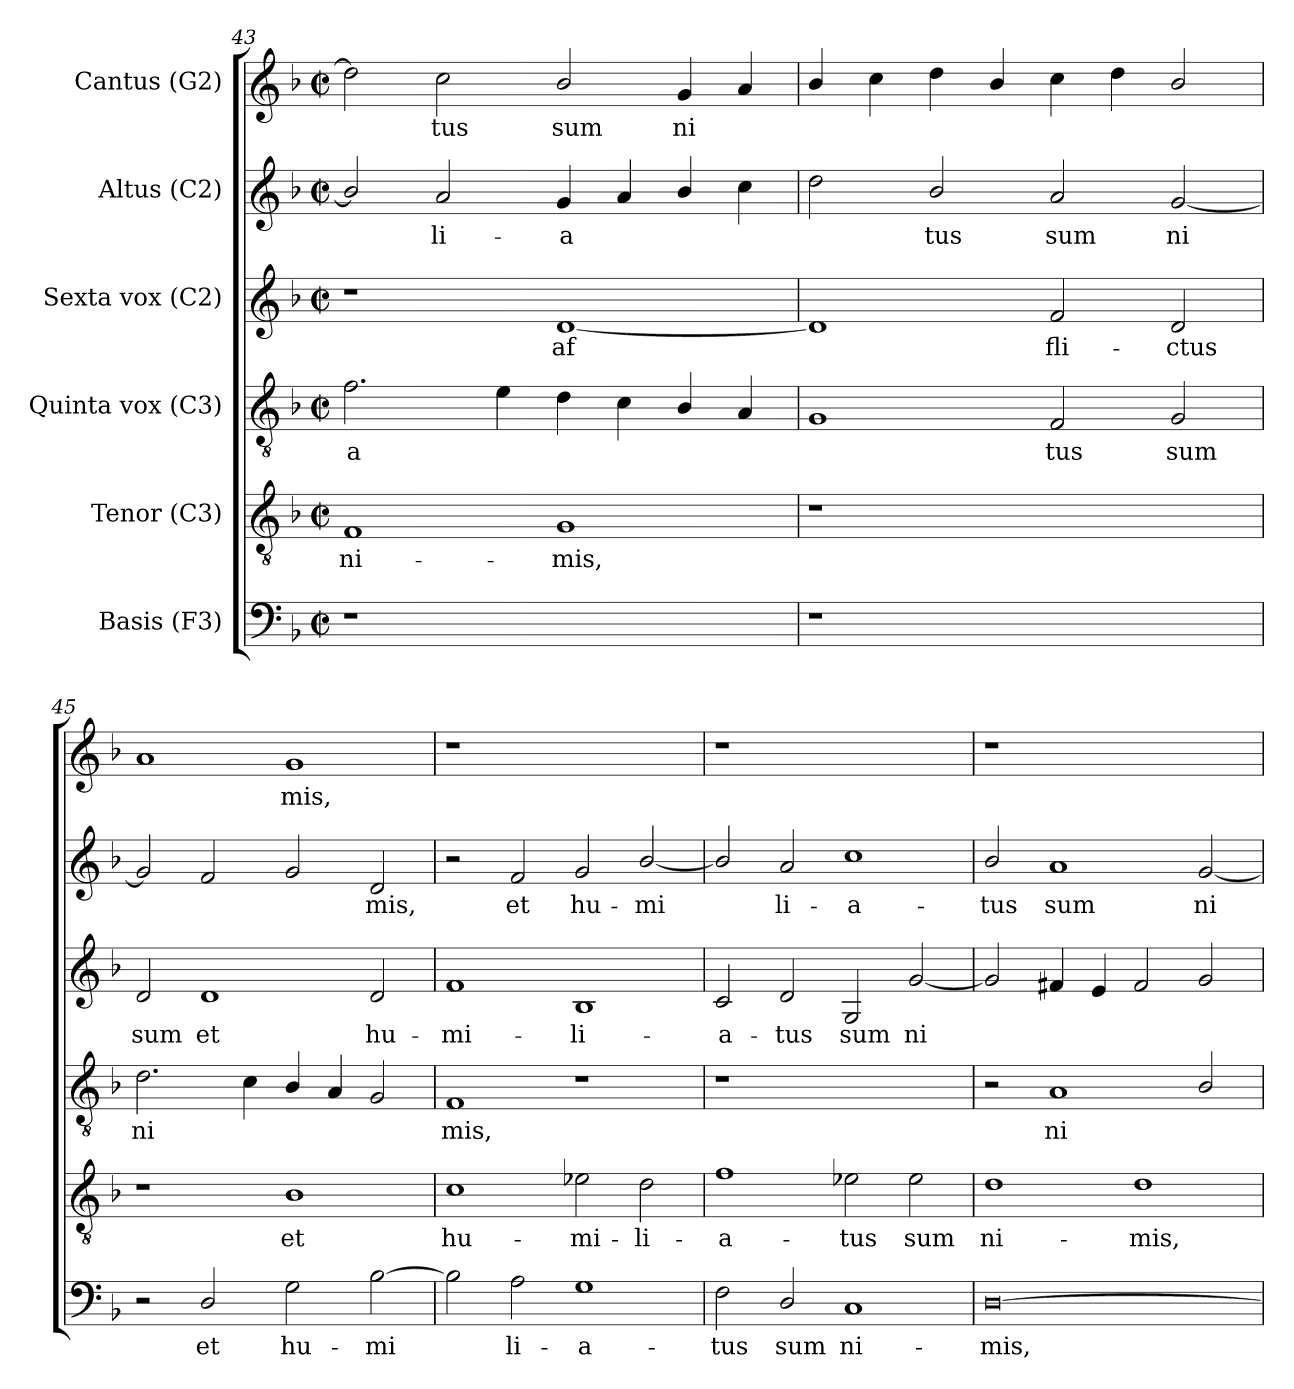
**kern	**text	**kern	**text	**kern	**text	**kern	**text	**kern	**text	**kern	**text
*part6	*part6	*part5	*part5	*part4	*part4	*part3	*part3	*part2	*part2	*part1	*part1
*staff6	*staff6	*staff5	*staff5	*staff4	*staff4	*staff3	*staff3	*staff2	*staff2	*staff1	*staff1
*I"Basis (F3)	*	*I"Tenor (C3)	*	*I"Quinta vox (C3)	*	*I"Sexta vox (C2)	*	*I"Altus (C2)	*	*I"Cantus (G2)	*
*clefF4	*	*clefGv2	*	*clefGv2	*	*clefG2	*	*clefG2	*	*clefG2	*
*k[b-]	*	*k[b-]	*	*k[b-]	*	*k[b-]	*	*k[b-]	*	*k[b-]	*
*F:	*	*F:	*	*F:	*	*F:	*	*F:	*	*F:	*
*M2/2	*	*M2/2	*	*M2/2	*	*M2/2	*	*M2/2	*	*M2/2	*
*met(c|)	*	*met(c|)	*	*met(c|)	*	*met(c|)	*	*met(c|)	*	*met(c|)	*
=43	=43	=43	=43	=43	=43	=43	=43	=43	=43	=43	=43
!	!	!	!LO:LY:b:cj	!	!LO:LY:b:cj	!	!	!	!LO:LY:b:cj	!	!LO:LY:b:cj
1r	.	1F	ni-	2.f\	-a-	1r	.	2b-/]	--	2dd\]	--
!	!	!	!	!	!	!	!	!	!LO:LY:b:cj	!	!LO:LY:b:cj
.	.	.	.	.	.	.	.	2a/	-li-	2cc\	-tus
!	!	!	!	!	!LO:LY:b:cj	!	!	!	!	!	!
.	.	.	.	4e\	--	.	.	.	.	.	.
!	!	!	!LO:LY:b:cj	!	!LO:LY:b:cj	!	!LO:LY:b:cj	!	!LO:LY:b:cj	!	!LO:LY:b:cj
1ryy	.	1G	-mis,	4d\	--	[<1d	af-	4g/	-a-	2b-/	sum
!	!	!	!	!	!LO:LY:b:cj	!	!	!	!LO:LY:b:cj	!	!
.	.	.	.	4c\	--	.	.	4a/	--	.	.
!	!	!	!	!	!LO:LY:b:cj	!	!	!	!LO:LY:b:cj	!	!LO:LY:b:cj
.	.	.	.	4B-/	--	.	.	4b-/	--	4g/	ni-
!	!	!	!	!	!LO:LY:b:cj	!	!	!	!LO:LY:b:cj	!	!LO:LY:b:cj
.	.	.	.	4A/	--	.	.	4cc\	--	4a/	--
=44	=44	=44	=44	=44	=44	=44	=44	=44	=44	=44	=44
!	!	!	!	!	!LO:LY:b:cj	!	!LO:LY:b:cj	!	!LO:LY:b:cj	!	!LO:LY:b:cj
1r	.	1r	.	1G	--	1d]	--	2dd\	--	4b-/	--
!	!	!	!	!	!	!	!	!	!	!	!LO:LY:b:cj
.	.	.	.	.	.	.	.	.	.	4cc\	--
!	!	!	!	!	!	!	!	!	!LO:LY:b:cj	!	!LO:LY:b:cj
.	.	.	.	.	.	.	.	2b-/	-tus	4dd\	--
!	!	!	!	!	!	!	!	!	!	!	!LO:LY:b:cj
.	.	.	.	.	.	.	.	.	.	4b-/	--
!	!	!	!	!	!LO:LY:b:cj	!	!LO:LY:b:cj	!	!LO:LY:b:cj	!	!LO:LY:b:cj
1ryy	.	1ryy	.	2F/	-tus	2f/	-fli-	2a/	sum	4cc\	--
!	!	!	!	!	!	!	!	!	!	!	!LO:LY:b:cj
.	.	.	.	.	.	.	.	.	.	4dd\	--
!	!	!	!	!	!LO:LY:b:cj	!	!LO:LY:b:cj	!	!LO:LY:b:cj	!	!LO:LY:b:cj
.	.	.	.	2G/	sum	2d/	-ctus	[<2g/	ni-	2b-/	--
=45	=45	=45	=45	=45	=45	=45	=45	=45	=45	=45	=45
!	!	!	!	!	!LO:LY:b:cj	!	!LO:LY:b:cj	!	!LO:LY:b:cj	!	!LO:LY:b:cj
2r	.	1r	.	2.d\	ni-	2d/	sum	2g/]	--	1a	--
!	!LO:LY:b:cj	!	!	!	!	!	!LO:LY:b:cj	!	!LO:LY:b:cj	!	!
2D/	et	.	.	.	.	1d	et	2f/	--	.	.
!	!	!	!	!	!LO:LY:b:cj	!	!	!	!	!	!
.	.	.	.	4c\	--	.	.	.	.	.	.
!	!LO:LY:b:cj	!	!LO:LY:b:cj	!	!LO:LY:b:cj	!	!	!	!LO:LY:b:cj	!	!LO:LY:b:cj
2G\	hu-	1B-	et	4B-/	--	.	.	2g/	--	1g	-mis,
!	!	!	!	!	!LO:LY:b:cj	!	!	!	!	!	!
.	.	.	.	4A/	--	.	.	.	.	.	.
!	!LO:LY:b:cj	!	!	!	!LO:LY:b:cj	!	!LO:LY:b:cj	!	!LO:LY:b:cj	!	!
[<2B-\	-mi-	.	.	2G/	--	2d/	hu-	2d/	-mis,	.	.
!!LO:PB:g=z
=46	=46	=46	=46	=46	=46	=46	=46	=46	=46	=46	=46
!	!LO:LY:b:cj	!	!LO:LY:b:cj	!	!LO:LY:b:cj	!	!LO:LY:b:cj	!	!	!	!
2B-\]	--	1c	hu-	1F	-mis,	1f	-mi-	2r	.	1r	.
!	!LO:LY:b:cj	!	!	!	!	!	!	!	!LO:LY:b:cj	!	!
2A\	-li-	.	.	.	.	.	.	2f/	et	.	.
!	!LO:LY:b:cj	!	!LO:LY:b:cj	!	!	!	!LO:LY:b:cj	!	!LO:LY:b:cj	!	!
1G	-a-	2e-X\	-mi-	1r	.	1B-	-li-	2g/	hu-	1ryy	.
!	!	!	!LO:LY:b:cj	!	!	!	!	!	!LO:LY:b:cj	!	!
.	.	2d\	-li-	.	.	.	.	[<2b-/	-mi-	.	.
=47	=47	=47	=47	=47	=47	=47	=47	=47	=47	=47	=47
!	!LO:LY:b:cj	!	!LO:LY:b:cj	!	!	!	!LO:LY:b:cj	!	!LO:LY:b:cj	!	!
2F\	-tus	1f	-a-	1r	.	2c/	-a-	2b-/]	--	1r	.
!	!LO:LY:b:cj	!	!	!	!	!	!LO:LY:b:cj	!	!LO:LY:b:cj	!	!
2D/	sum	.	.	.	.	2d/	-tus	2a/	-li-	.	.
!	!LO:LY:b:cj	!	!LO:LY:b:cj	!	!	!	!LO:LY:b:cj	!	!LO:LY:b:cj	!	!
1C	ni-	2e-X\	-tus	1ryy	.	2G/	sum	1cc	-a-	1ryy	.
!	!	!	!LO:LY:b:cj	!	!	!	!LO:LY:b:cj	!	!	!	!
.	.	2e-\	sum	.	.	[<2g/	ni-	.	.	.	.
=48	=48	=48	=48	=48	=48	=48	=48	=48	=48	=48	=48
!	!LO:LY:b:cj	!	!LO:LY:b:cj	!	!	!	!LO:LY:b:cj	!	!LO:LY:b:cj	!	!
[<0D	-mis,	1d	ni-	2r	.	2g/]	--	2b-/	-tus	1r	.
!	!	!	!	!	!LO:LY:b:cj	!	!LO:LY:b:cj	!	!LO:LY:b:cj	!	!
.	.	.	.	1A	ni-	4f#X/	--	1a	sum	.	.
!	!	!	!	!	!	!	!LO:LY:b:cj	!	!	!	!
.	.	.	.	.	.	4e/	--	.	.	.	.
!	!	!	!LO:LY:b:cj	!	!	!	!LO:LY:b:cj	!	!	!	!
.	.	1d	-mis,	.	.	2f#/	--	.	.	1ryy	.
!	!	!	!	!	!LO:LY:b:cj	!	!LO:LY:b:cj	!	!LO:LY:b:cj	!	!
.	.	.	.	2B-/	--	2g/	--	[<2g/	ni-	.	.
=	=	=	=	=	=	=	=	=	=	=	=
*-	*-	*-	*-	*-	*-	*-	*-	*-	*-	*-	*-
